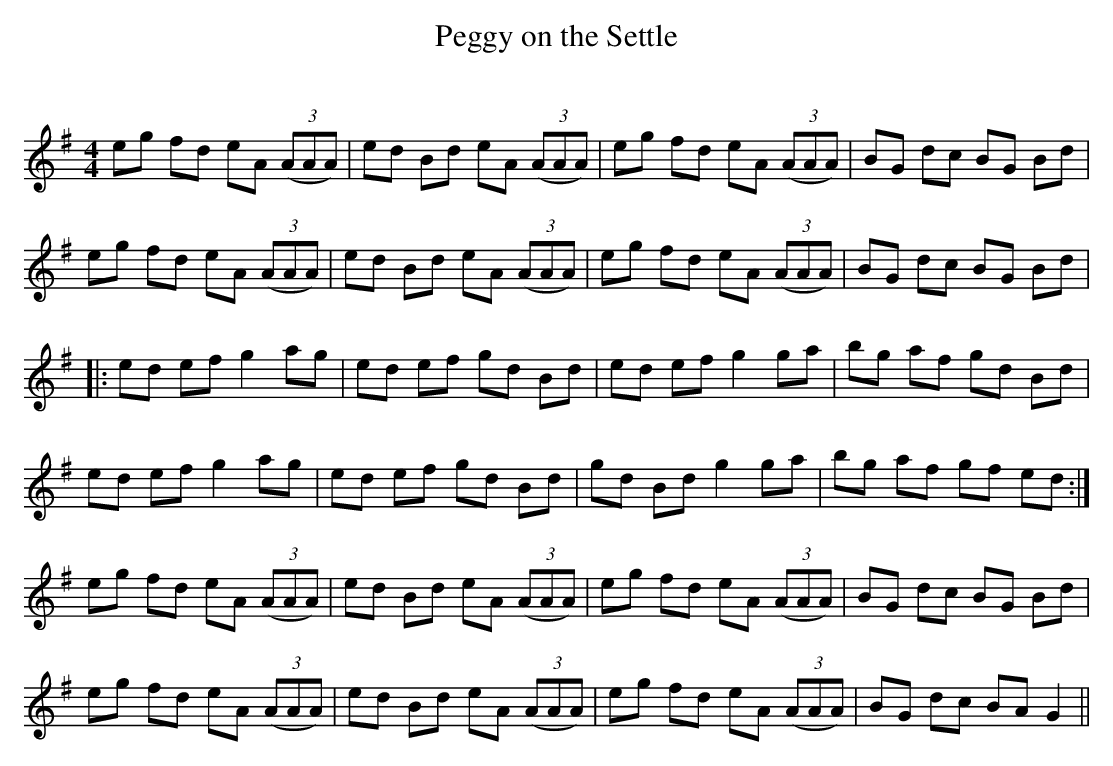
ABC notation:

X:1
T: Peggy on the Settle
C:
Q: 232
K:G
M:4/4
L:1/8
eg fd eA ((3AAA) |ed Bd eA ((3AAA) |eg fd eA ((3AAA) |BG dc BG Bd|
eg fd eA ((3AAA) |ed Bd eA ((3AAA) |eg fd eA ((3AAA) |BG dc BG Bd|
|:ed ef g2 ag|ed ef gd Bd|ed ef g2 ga|bg af gd Bd|
ed ef g2 ag|ed ef gd Bd|gd Bd g2 ga|bg af gf ed:|
eg fd eA ((3AAA) |ed Bd eA ((3AAA) |eg fd eA ((3AAA) |BG dc BG Bd|
eg fd eA ((3AAA) |ed Bd eA ((3AAA) |eg fd eA ((3AAA) |BG dc BA G2||
